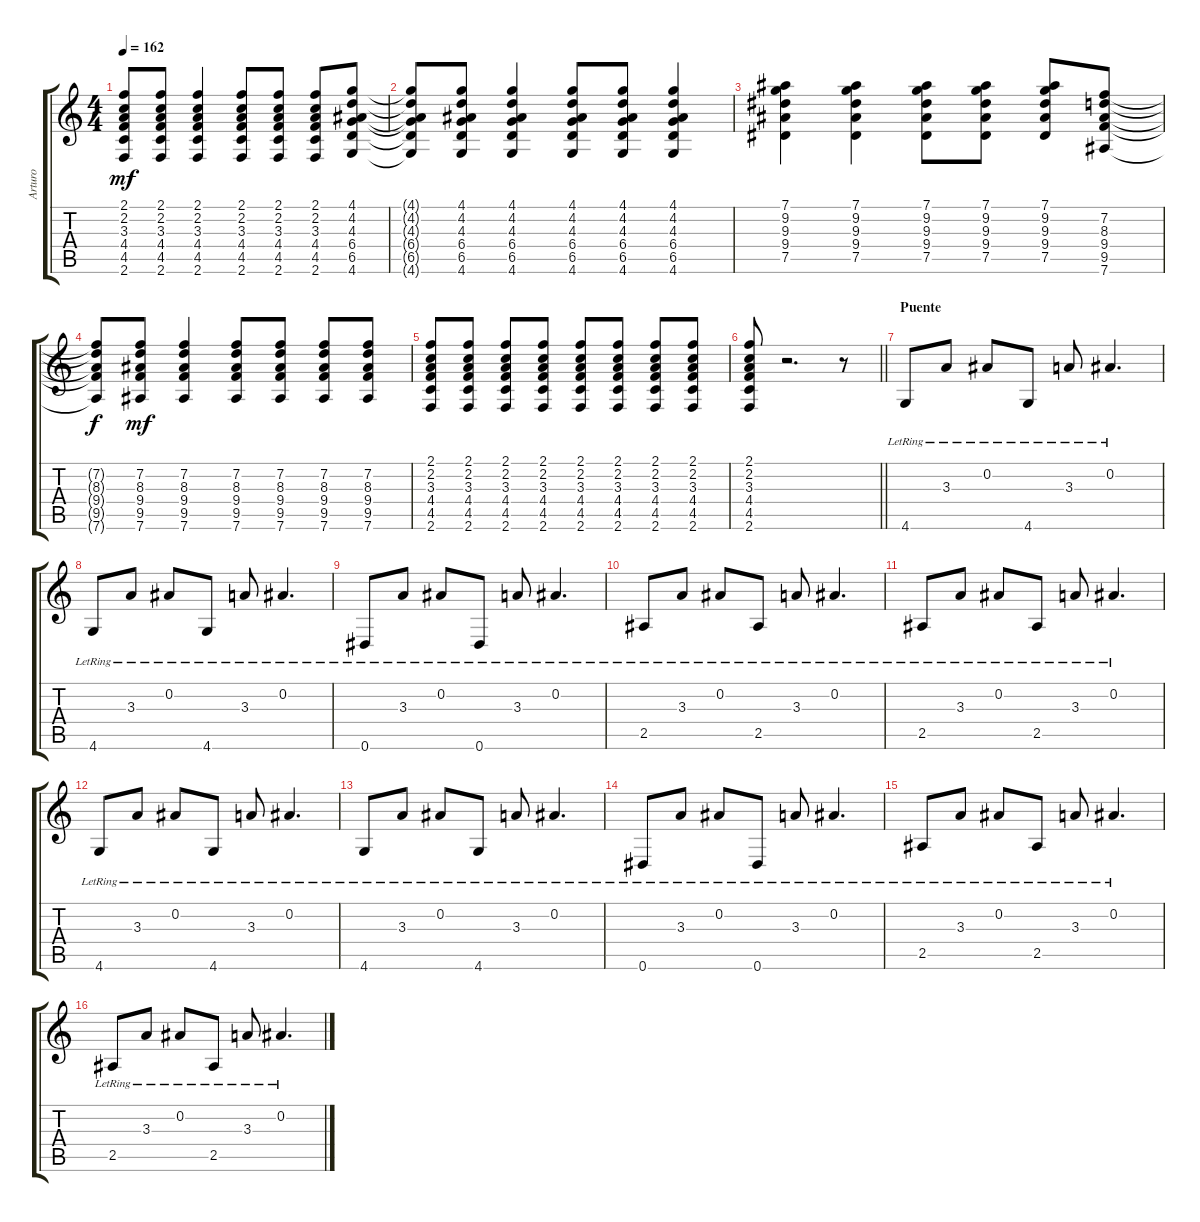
\track ("Arturo" "Arturo") {instrument acousticguitarsteel}
\staff {score tabs}
\tuning (Eb4 Bb3 Gb3 Db3 Ab2 Eb2) {hide}
\ts (4 4)
\tempo 162
\clef g2
\ks c
(2.1{t} 2.2{t} 3.3{t} 4.4{t} 4.5{t} 2.6{t}).8{dy mf} (2.1 2.2 3.3 4.4 4.5 2.6).8 (2.1 2.2 3.3 4.4 4.5 2.6).4 (2.1 2.2 3.3 4.4 4.5 2.6).8 (2.1 2.2 3.3 4.4 4.5 2.6).8 (2.1 2.2 3.3 4.4 4.5 2.6).8 (4.1 4.2 4.3 6.4 6.5 4.6).8 |
(4.1{t} 4.2{t} 4.3{t} 6.4{t} 6.5{t} 4.6{t}).8 (4.1 4.2 4.3 6.4 6.5 4.6).8 (4.1 4.2 4.3 6.4 6.5 4.6).4 (4.1 4.2 4.3 6.4 6.5 4.6).8 (4.1 4.2 4.3 6.4 6.5 4.6).8 (4.1 4.2 4.3 6.4 6.5 4.6).4 |
(7.1 9.2 9.3 9.4 7.5).4 (7.1 9.2 9.3 9.4 7.5).4 (7.1 9.2 9.3 9.4 7.5).8 (7.1 9.2 9.3 9.4 7.5).8 (7.1 9.2 9.3 9.4 7.5).8 (7.2 8.3 9.4 9.5 7.6).8 |
(7.2{t} 8.3{t} 9.4{t} 9.5{t} 7.6{t}).8{dy f} (7.2 8.3 9.4 9.5 7.6).8{dy mf} (7.2 8.3 9.4 9.5 7.6).4 (7.2 8.3 9.4 9.5 7.6).8 (7.2 8.3 9.4 9.5 7.6).8 (7.2 8.3 9.4 9.5 7.6).8 (7.2 8.3 9.4 9.5 7.6).8 |
(2.1 2.2 3.3 4.4 4.5 2.6).8 (2.1 2.2 3.3 4.4 4.5 2.6).8 (2.1 2.2 3.3 4.4 4.5 2.6).8 (2.1 2.2 3.3 4.4 4.5 2.6).8 (2.1 2.2 3.3 4.4 4.5 2.6).8 (2.1 2.2 3.3 4.4 4.5 2.6).8 (2.1 2.2 3.3 4.4 4.5 2.6).8 (2.1 2.2 3.3 4.4 4.5 2.6).8 |
\barLineRight lightlight
(2.1 2.2 3.3 4.4 4.5 2.6).8 r.2{d} r.8 |
\section ("" "Puente")
4.6{lr}.8 3.3{lr}.8 0.2{lr}.8 4.6{lr}.8 3.3{lr}.8 0.2{lr}.4{d} |
4.6{lr}.8 3.3{lr}.8 0.2{lr}.8 4.6{lr}.8 3.3{lr}.8 0.2{lr}.4{d} |
0.6{lr}.8 3.3{lr}.8 0.2{lr}.8 0.6{lr}.8 3.3{lr}.8 0.2{lr}.4{d} |
2.5{lr}.8 3.3{lr}.8 0.2{lr}.8 2.5{lr}.8 3.3{lr}.8 0.2{lr}.4{d} |
2.5{lr}.8 3.3{lr}.8 0.2{lr}.8 2.5{lr}.8 3.3{lr}.8 0.2{lr}.4{d} |
4.6{lr}.8 3.3{lr}.8 0.2{lr}.8 4.6{lr}.8 3.3{lr}.8 0.2{lr}.4{d} |
4.6{lr}.8 3.3{lr}.8 0.2{lr}.8 4.6{lr}.8 3.3{lr}.8 0.2{lr}.4{d} |
0.6{lr}.8 3.3{lr}.8 0.2{lr}.8 0.6{lr}.8 3.3{lr}.8 0.2{lr}.4{d} |
2.5{lr}.8 3.3{lr}.8 0.2{lr}.8 2.5{lr}.8 3.3{lr}.8 0.2{lr}.4{d} |
2.5{lr}.8 3.3{lr}.8 0.2{lr}.8 2.5{lr}.8 3.3{lr}.8 0.2{lr}.4{d}
